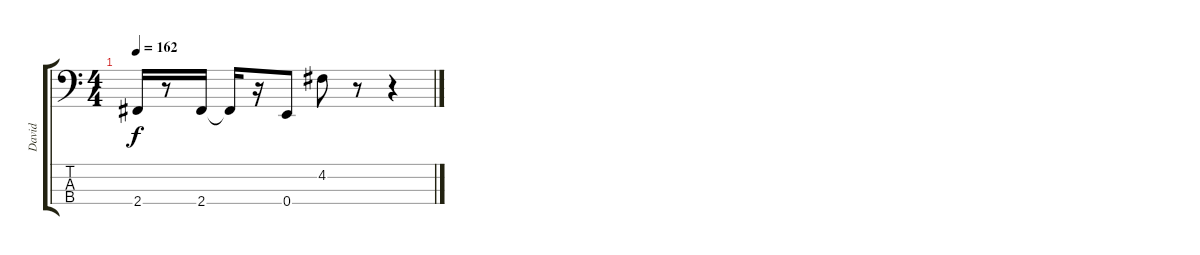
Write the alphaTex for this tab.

\track ("David" "David") {instrument electricbassfinger}
\staff {score tabs}
\tuning (G2 D2 A1 E1) {hide}
\ts (4 4)
\tempo 162
\clef f4
\ks c
2.4.16{dy f} r.8 2.4.16 2.4{t}.16 r.16 0.4.8 4.2.8 r.8 r.4
